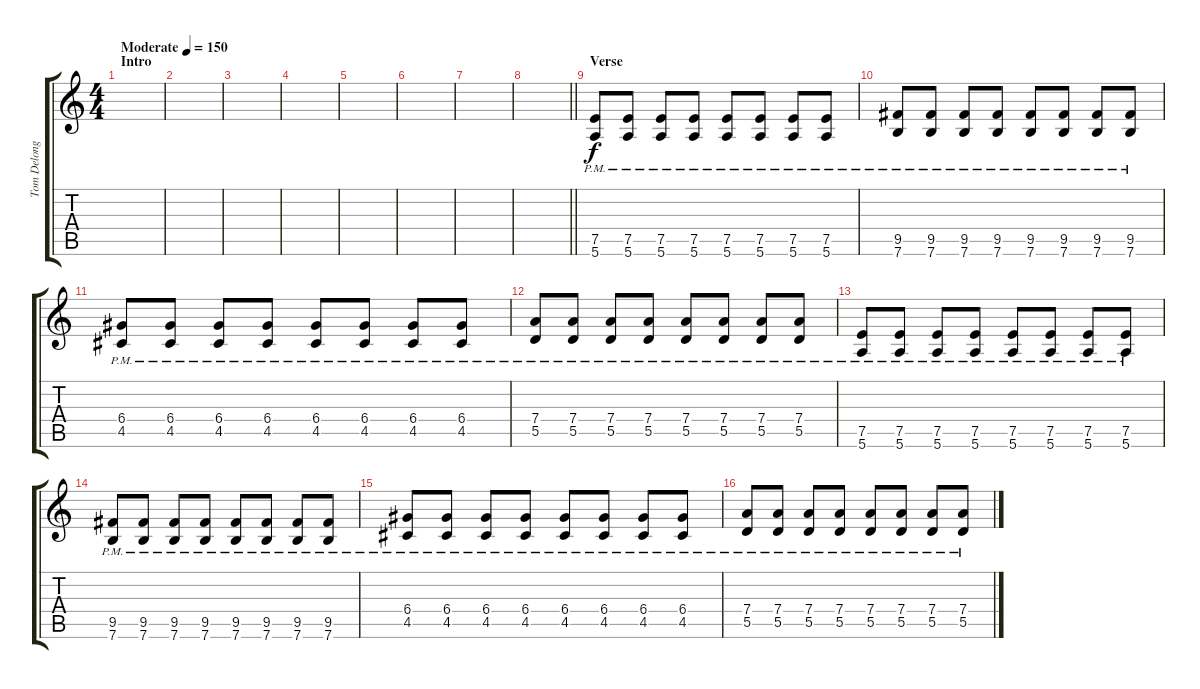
\track ("Tom Delonge - Guitar" "Tom Delong") {instrument distortionguitar}
\staff {score tabs}
\tuning (E4 B3 G3 D3 A2 E2) {hide}
\ts (4 4)
\section ("" "Intro")
\tempo (150 "Moderate")
\clef g2
\ks c
|
|
|
|
|
|
|
\barLineRight lightlight
|
\section ("" "Verse")
(7.5{pm} 5.6{pm}).8 (7.5{pm} 5.6{pm}).8 (7.5{pm} 5.6{pm}).8 (7.5{pm} 5.6{pm}).8 (7.5{pm} 5.6{pm}).8 (7.5{pm} 5.6{pm}).8 (7.5{pm} 5.6{pm}).8 (7.5{pm} 5.6{pm}).8 |
(9.5{pm} 7.6{pm}).8 (9.5{pm} 7.6{pm}).8 (9.5{pm} 7.6{pm}).8 (9.5{pm} 7.6{pm}).8 (9.5{pm} 7.6{pm}).8 (9.5{pm} 7.6{pm}).8 (9.5{pm} 7.6{pm}).8 (9.5{pm} 7.6{pm}).8 |
(6.4{pm} 4.5{pm}).8 (6.4{pm} 4.5{pm}).8 (6.4{pm} 4.5{pm}).8 (6.4{pm} 4.5{pm}).8 (6.4{pm} 4.5{pm}).8 (6.4{pm} 4.5{pm}).8 (6.4{pm} 4.5{pm}).8 (6.4{pm} 4.5{pm}).8 |
(7.4{pm} 5.5{pm}).8 (7.4{pm} 5.5{pm}).8 (7.4{pm} 5.5{pm}).8 (7.4{pm} 5.5{pm}).8 (7.4{pm} 5.5{pm}).8 (7.4{pm} 5.5{pm}).8 (7.4{pm} 5.5{pm}).8 (7.4{pm} 5.5{pm}).8 |
(7.5{pm} 5.6{pm}).8 (7.5{pm} 5.6{pm}).8 (7.5{pm} 5.6{pm}).8 (7.5{pm} 5.6{pm}).8 (7.5{pm} 5.6{pm}).8 (7.5{pm} 5.6{pm}).8 (7.5{pm} 5.6{pm}).8 (7.5{pm} 5.6{pm}).8 |
(9.5{pm} 7.6{pm}).8 (9.5{pm} 7.6{pm}).8 (9.5{pm} 7.6{pm}).8 (9.5{pm} 7.6{pm}).8 (9.5{pm} 7.6{pm}).8 (9.5{pm} 7.6{pm}).8 (9.5{pm} 7.6{pm}).8 (9.5{pm} 7.6{pm}).8 |
(6.4{pm} 4.5{pm}).8 (6.4{pm} 4.5{pm}).8 (6.4{pm} 4.5{pm}).8 (6.4{pm} 4.5{pm}).8 (6.4{pm} 4.5{pm}).8 (6.4{pm} 4.5{pm}).8 (6.4{pm} 4.5{pm}).8 (6.4{pm} 4.5{pm}).8 |
(7.4{pm} 5.5{pm}).8 (7.4{pm} 5.5{pm}).8 (7.4{pm} 5.5{pm}).8 (7.4{pm} 5.5{pm}).8 (7.4{pm} 5.5{pm}).8 (7.4{pm} 5.5{pm}).8 (7.4{pm} 5.5{pm}).8 (7.4{pm} 5.5{pm}).8
